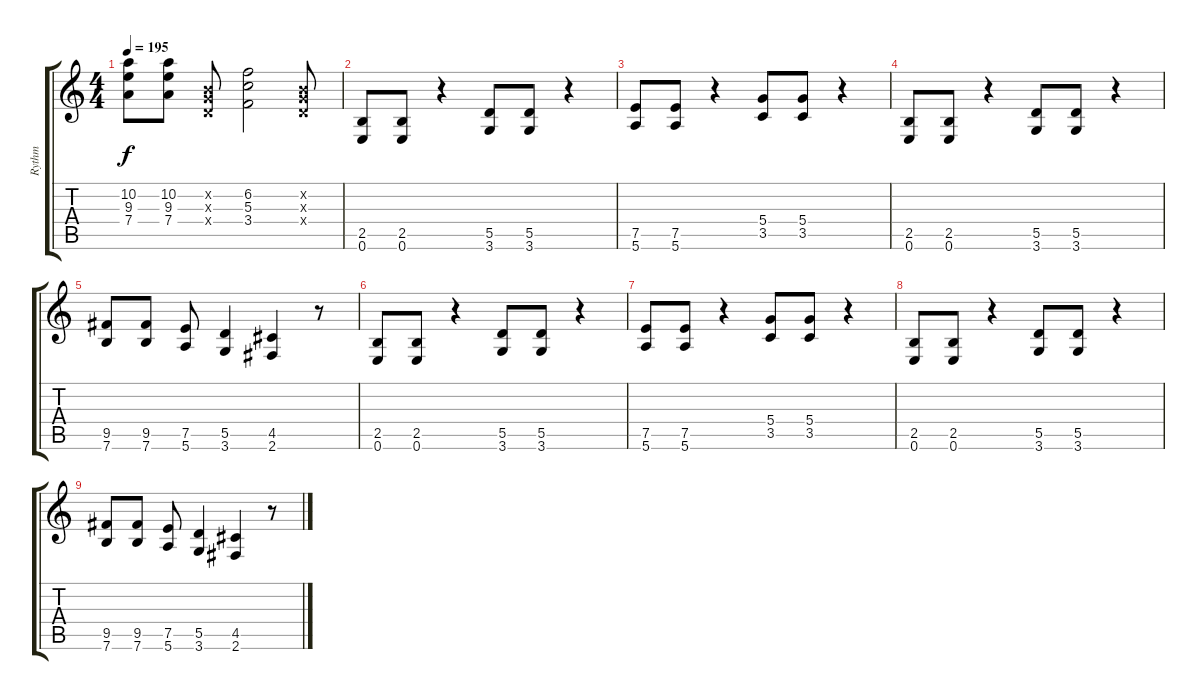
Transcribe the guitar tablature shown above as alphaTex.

\track ("Rythm" "Rythm") {instrument overdrivenguitar}
\staff {score tabs}
\tuning (E4 B3 G3 D3 A2 E2) {hide}
\ts (4 4)
\tempo 195
\clef g2
\ks c
(10.2 9.3 7.4).8{dy f} (10.2 9.3 7.4).8 (0.2{x} 0.3{x} 0.4{x}).8 (6.2 5.3 3.4).2 (0.2{x} 0.3{x} 0.4{x}).8 |
(2.5 0.6).8 (2.5 0.6).8 r.4 (5.5 3.6).8 (5.5 3.6).8 r.4 |
(7.5 5.6).8 (7.5 5.6).8 r.4 (5.4 3.5).8 (5.4 3.5).8 r.4 |
(2.5 0.6).8 (2.5 0.6).8 r.4 (5.5 3.6).8 (5.5 3.6).8 r.4 |
(9.5 7.6).8 (9.5 7.6).8 (7.5 5.6).8 (5.5 3.6).4 (4.5 2.6).4 r.8 |
(2.5 0.6).8 (2.5 0.6).8 r.4 (5.5 3.6).8 (5.5 3.6).8 r.4 |
(7.5 5.6).8 (7.5 5.6).8 r.4 (5.4 3.5).8 (5.4 3.5).8 r.4 |
(2.5 0.6).8 (2.5 0.6).8 r.4 (5.5 3.6).8 (5.5 3.6).8 r.4 |
(9.5 7.6).8 (9.5 7.6).8 (7.5 5.6).8 (5.5 3.6).4 (4.5 2.6).4 r.8
